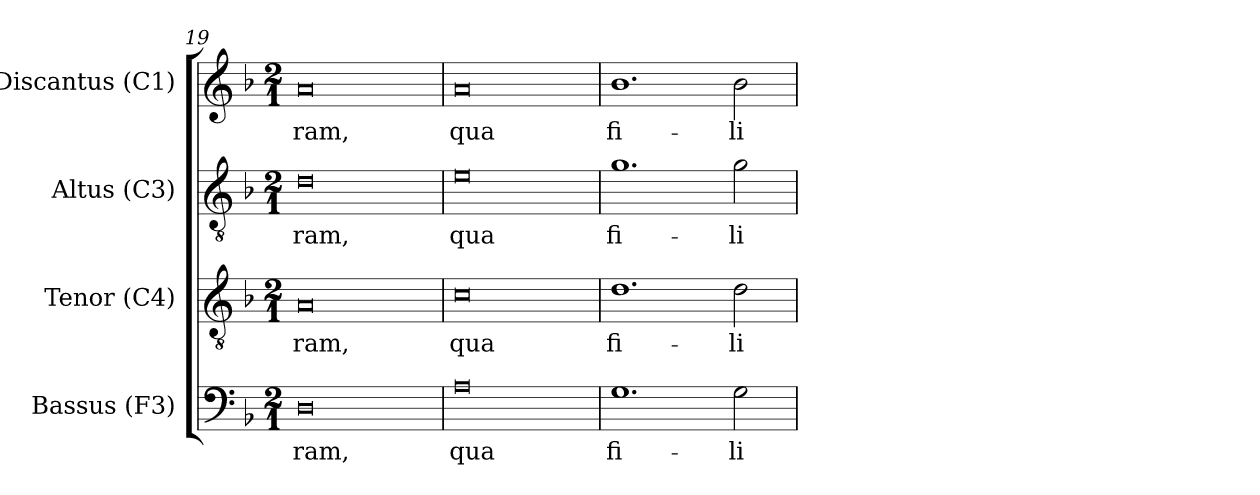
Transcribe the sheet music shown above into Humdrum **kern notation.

**kern	**text	**kern	**text	**kern	**text	**kern	**text
*part4	*part4	*part3	*part3	*part2	*part2	*part1	*part1
*staff4	*staff4	*staff3	*staff3	*staff2	*staff2	*staff1	*staff1
*I"Bassus (F3)	*	*I"Tenor (C4)	*	*I"Altus (C3)	*	*I"Discantus (C1)	*
*I'B.	*	*I'T.	*	*I'A.	*	*I'D.	*
*clefF4	*	*clefGv2	*	*clefGv2	*	*clefG2	*
*k[b-]	*	*k[b-]	*	*k[b-]	*	*k[b-]	*
*F:	*	*F:	*	*F:	*	*F:	*
*M2/1	*	*M2/1	*	*M2/1	*	*M2/1	*
=19	=19	=19	=19	=19	=19	=19	=19
!	!LO:LY:b:cj	!	!LO:LY:b:cj	!	!LO:LY:b:cj	!	!LO:LY:b:cj
0D	-ram,	0A	-ram,	0d	-ram,	0a	-ram,
=20	=20	=20	=20	=20	=20	=20	=20
!	!LO:LY:b:cj	!	!LO:LY:b:cj	!	!LO:LY:b:cj	!	!LO:LY:b:cj
0A	qua	0c	qua	0e	qua	0a	qua
=21	=21	=21	=21	=21	=21	=21	=21
!	!LO:LY:b:cj	!	!LO:LY:b:cj	!	!LO:LY:b:cj	!	!LO:LY:b:cj
1.G	fi-	1.d	fi-	1.g	fi-	1.b-	fi-
!	!LO:LY:b:cj	!	!LO:LY:b:cj	!	!LO:LY:b:cj	!	!LO:LY:b:cj
2G\	-li-	2d\	-li-	2g\	-li-	2b-\	-li-
=	=	=	=	=	=	=	=
*-	*-	*-	*-	*-	*-	*-	*-
